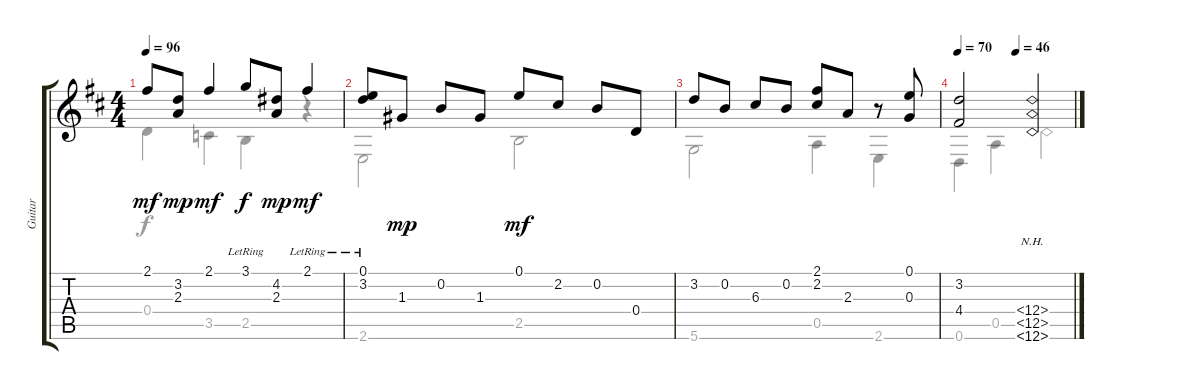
\track (" Guitar" " Guitar") {instrument acousticguitarnylon}
\staff {score tabs}
\tuning (E4 B3 G3 D3 A2 D2) {hide}
\voice
\ts (4 4)
\tempo 96
\clef g2
\ks d
2.1.8{dy mf} (3.2 2.3).8{dy mp} 2.1.4{dy mf} 3.1{lr}.8{dy f} (4.2 2.3).8{dy mp} 2.1{lr}.4{dy mf} |
(0.1{lr} 3.2).8 1.3.8{dy mp} 0.2.8 1.3.8 0.1.8{dy mf} 2.2.8 0.2.8 0.4.8 |
3.2.8 0.2.8 6.3.8 0.2.8 (2.1 2.2).8 2.3.8 r.8 (0.1 0.3).8 |
\tempo 70
\tempo (46 0.5)
(3.2 4.4).2 (0.4{nh} 0.5{nh} 0.6{nh}).2{volume 11}
\voice
\clef g2
\ottava regular
\simile none
\ks d
0.4.4{dy f} 3.5.4 2.5.4 r.4 |
2.6.2 2.5.2 |
5.6.2 0.5.4 2.6.4 |
0.6.4 0.5.4 0.6{nh}.2
